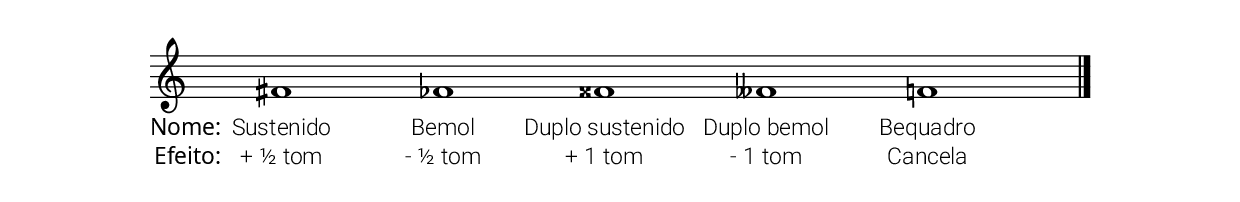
\version "2.24.4"

\include "global.ily"

global = {
  \omit Score.TimeSignature

  \key c \major
  \time 20/4
}

acidentes = \relative c' {
  \global
  fis1 fes fisis feses f!

  \bar "|."
}

verseOne = \lyricmode {
  \set stanza = "Nome:"
  "Sustenido"
  "Bemol"
  "Duplo sustenido"
  "Duplo bemol"
  "Bequadro"
}

verseTwo = \lyricmode {
  \set stanza = "Efeito:"
  \markup { \char #0043 \char #0189 tom }
  \markup { \char #0045 \char #0189 tom }
  \markup { \char #0043 1 tom }
  \markup { \char #0045 1 tom }
  Cancela
}

\score {
  \new Staff { \acidentes }
  \addlyrics { \verseOne }
  \addlyrics { \verseTwo }
  \layout { }
}
